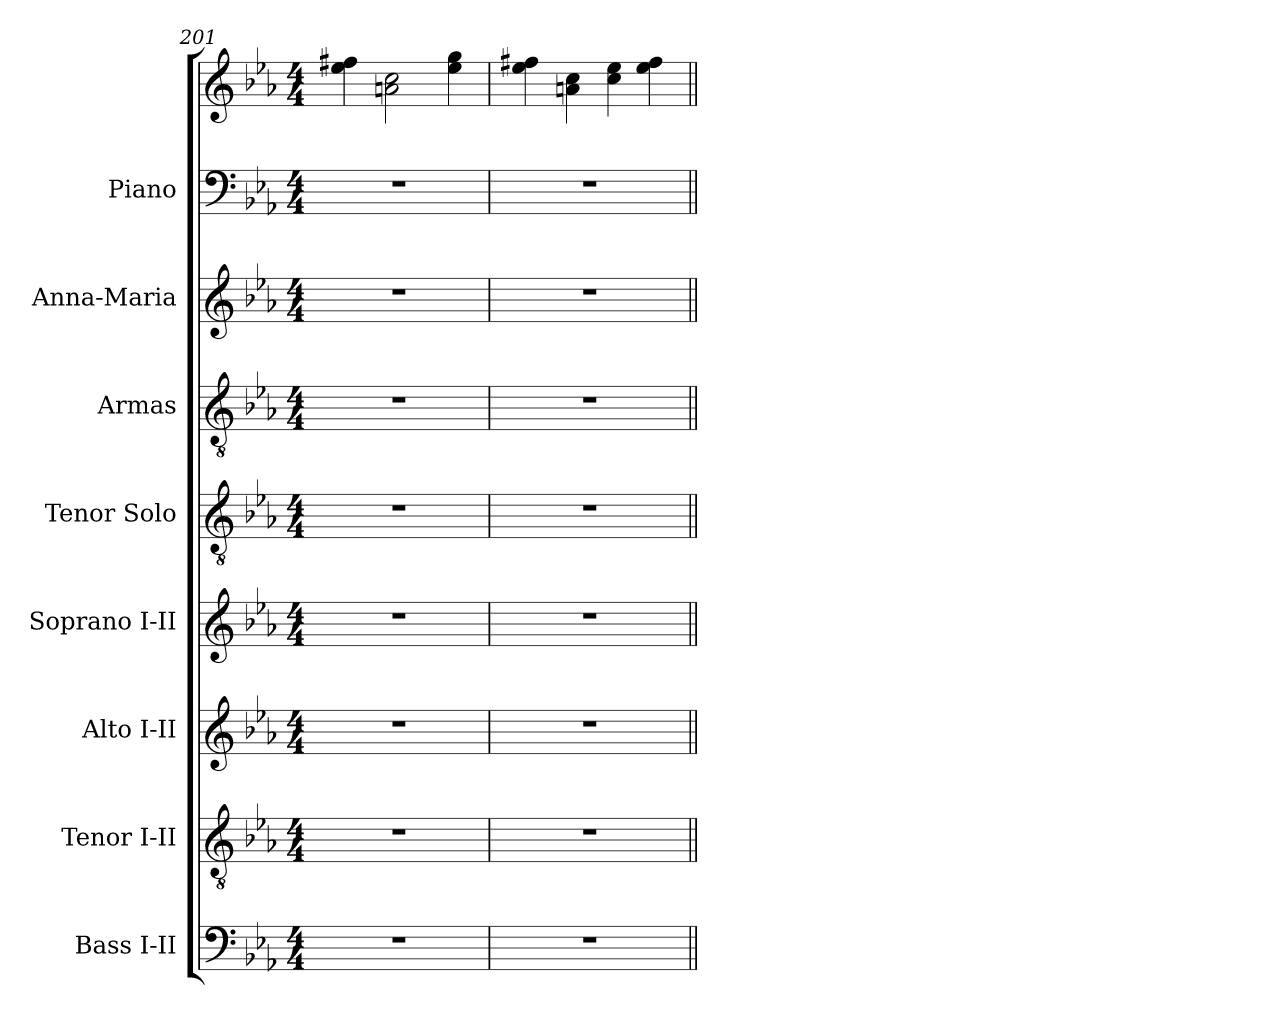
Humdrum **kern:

**kern	**kern	**kern	**kern	**kern	**kern	**kern	**kern	**kern
*part8	*part7	*part6	*part5	*part4	*part3	*part2	*part1	*part1
*staff9	*staff8	*staff7	*staff6	*staff5	*staff4	*staff3	*staff2	*staff1
*I"Bass I-II	*I"Tenor I-II	*I"Alto I-II	*I"Soprano I-II	*I"Tenor Solo	*I"Armas	*I"Anna-Maria	*I"Piano	*
*I'B.	*I'T.	*I'A.	*I'S.	*I'T. Solo	*I'Armas	*I'A-M	*I'Pno.	*
*clefF4	*clefGv2	*clefG2	*clefG2	*clefGv2	*clefGv2	*clefG2	*clefF4	*clefG2
*	*ITrd7c12	*	*	*ITrd7c12	*ITrd7c12	*	*	*
*k[b-e-a-]	*k[b-e-a-]	*k[b-e-a-]	*k[b-e-a-]	*k[b-e-a-]	*k[b-e-a-]	*k[b-e-a-]	*k[b-e-a-]	*k[b-e-a-]
*E-:	*E-:	*E-:	*E-:	*E-:	*E-:	*E-:	*E-:	*E-:
*M4/4	*M4/4	*M4/4	*M4/4	*M4/4	*M4/4	*M4/4	*M4/4	*M4/4
=201	=201	=201	=201	=201	=201	=201	=201	=201
1r	1r	1r	1r	1r	1r	1r	1r	4ee-i\ 4ff#Xi
.	.	.	.	.	.	.	.	2ani\ 2cci
.	.	.	.	.	.	.	.	4ee-i\ 4ggi
=202	=202	=202	=202	=202	=202	=202	=202	=202
1r	1r	1r	1r	1r	1r	1r	1r	4ee-i\ 4ff#Xi
.	.	.	.	.	.	.	.	4ani\ 4cci
.	.	.	.	.	.	.	.	4cci\ 4ee-i
.	.	.	.	.	.	.	.	4ee-i\ 4ff#i
=||	=||	=||	=||	=||	=||	=||	=||	=||
*-	*-	*-	*-	*-	*-	*-	*-	*-
